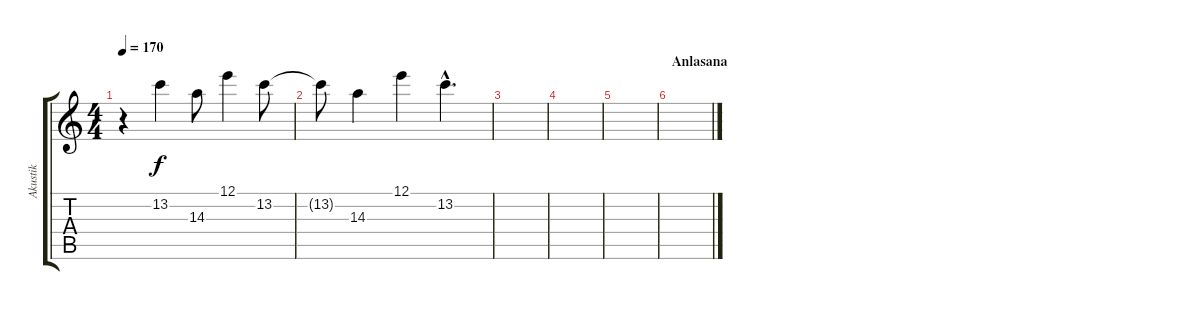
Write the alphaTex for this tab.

\track ("Akustik" "Akustik") {instrument acousticguitarsteel}
\staff {score tabs}
\tuning (E4 B3 G3 D3 A2 E2) {hide}
\ts (4 4)
\tempo 170
\clef g2
\ks c
r.4{dy f} 13.2.4 14.3.8 12.1.4 13.2.8 |
13.2{t}.8 14.3.4 12.1.4 13.2{hac}.4{d} |
|
|
|
\section ("" "Anlasana")
